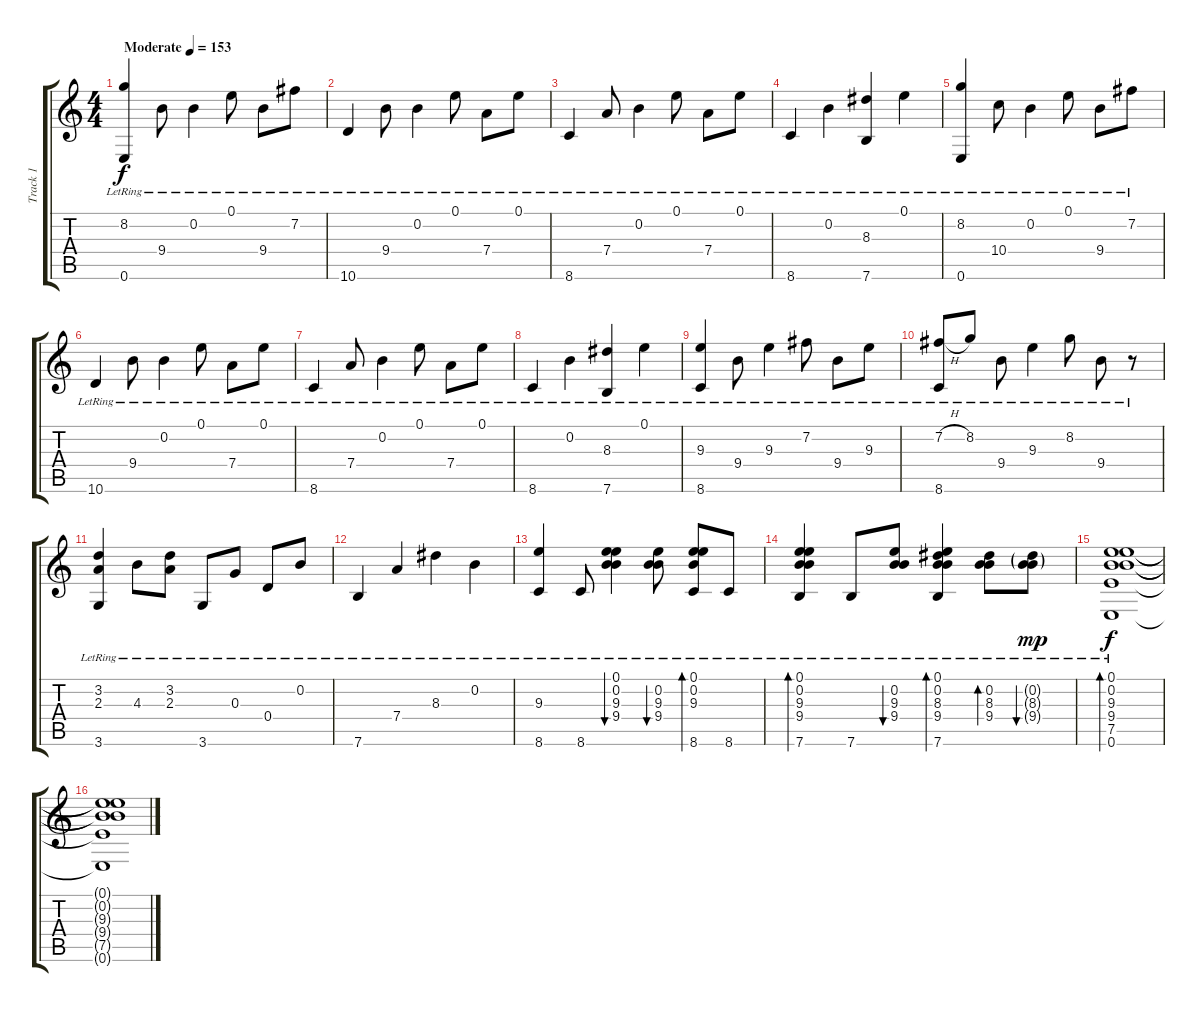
\track ("Track 1" "Track 1") {instrument acousticguitarsteel}
\staff {score tabs}
\tuning (E4 B3 G3 D3 A2 E2) {hide}
\ts (4 4)
\tempo (153 "Moderate")
\clef g2
\ks c
(8.2{lr} 0.6{lr}).4{dy f instrument acousticguitarsteel} 9.4{lr}.8 0.2{lr}.4 0.1{lr}.8 9.4{lr}.8 7.2{lr}.8 |
10.6{lr}.4 9.4{lr}.8 0.2{lr}.4 0.1{lr}.8 7.4{lr}.8 0.1{lr}.8 |
8.6{lr}.4 7.4{lr}.8 0.2{lr}.4 0.1{lr}.8 7.4{lr}.8 0.1{lr}.8 |
8.6{lr}.4 0.2{lr}.4 (8.3{lr} 7.6{lr}).4 0.1{lr}.4 |
(8.2{lr} 0.6{lr}).4 10.4{lr}.8 0.2{lr}.4 0.1{lr}.8 9.4{lr}.8 7.2{lr}.8 |
10.6{lr}.4 9.4{lr}.8 0.2{lr}.4 0.1{lr}.8 7.4{lr}.8 0.1{lr}.8 |
8.6{lr}.4 7.4{lr}.8 0.2{lr}.4 0.1{lr}.8 7.4{lr}.8 0.1{lr}.8 |
8.6{lr}.4 0.2{lr}.4 (8.3{lr} 7.6{lr}).4 0.1{lr}.4 |
(9.3{lr} 8.6{lr}).4 9.4{lr}.8 9.3{lr}.4 7.2{lr}.8 9.4{lr}.8 9.3{lr}.8 |
(7.2{h lr} 8.6{lr}).8 8.2{lr}.8 9.4{lr}.8 9.3{lr}.4 8.2{lr}.8 9.4{lr}.8 r.8 |
(3.2{lr} 2.3{lr} 3.6{lr}).4 4.3{lr}.8 (3.2{lr} 2.3{lr}).8 3.6{lr}.8 0.3{lr}.8 0.4{lr}.8 0.2{lr}.8 |
7.6{lr}.4 7.4{lr}.4 8.3{lr}.4 0.2{lr}.4 |
(9.3{lr} 8.6{lr}).4 8.6{lr}.8 (0.1{lr} 0.2{lr} 9.3{lr} 9.4{lr}).4{bu 60} (0.2{lr} 9.3{lr} 9.4{lr}).8{bu 60} (0.1{lr} 0.2{lr} 9.3{lr} 8.6{lr}).8{bd 60} 8.6{lr}.8 |
(0.1{lr} 0.2{lr} 9.3{lr} 9.4{lr} 7.6{lr}).4{bd 60} 7.6{lr}.8 (0.2{lr} 9.3{lr} 9.4{lr}).8{bu 60} (0.1{lr} 0.2{lr} 8.3{lr} 9.4{lr} 7.6{lr}).4{bd 60} (0.2{lr} 8.3{lr} 9.4{lr}).8{bd 60} (0.2{g lr} 8.3{g lr} 9.4{g lr}).8{bu 60 dy mp} |
(0.1{lr} 0.2{lr} 9.3{lr} 9.4{lr} 7.5{lr} 0.6{lr}).1{bd 120 dy f} |
(0.1{t} 0.2{t} 9.3{t} 9.4{t} 7.5{t} 0.6{t}).1
